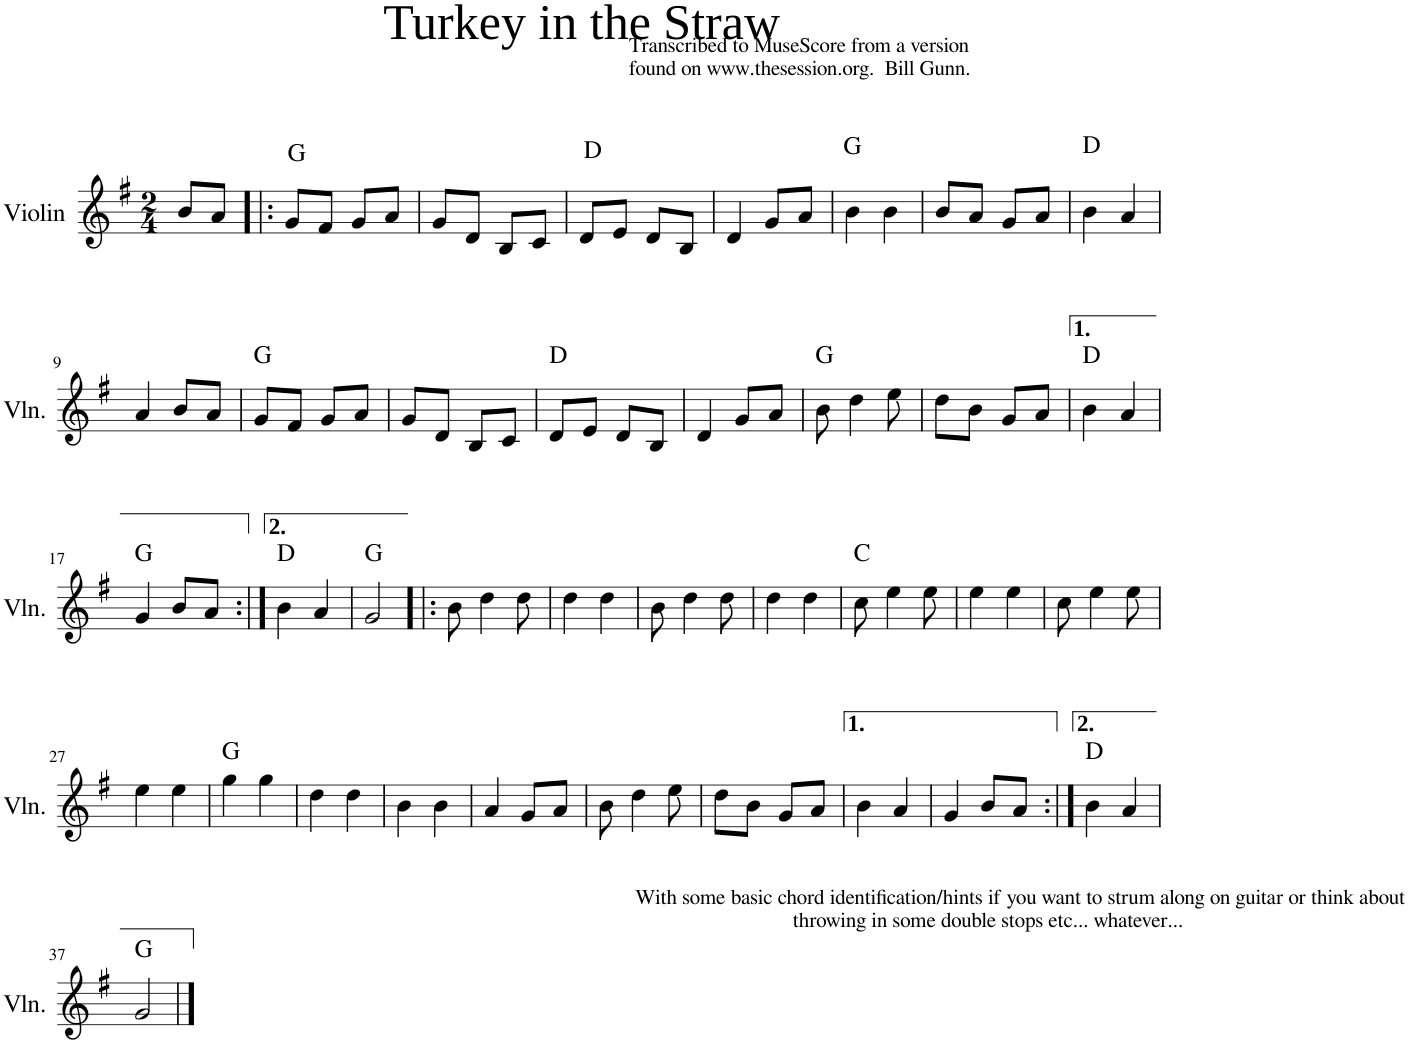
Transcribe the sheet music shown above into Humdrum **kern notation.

**kern	**harte
*part1	*part1
*staff1	*
*I"Violin	*
*I'Vln.	*
*clefG2	*
*k[f#]	*
*M2/4	*
=1	=1
8b/L	.
8a/J	.
=2!|:	=2!|:
8g/L	G:maj
8f#/J	.
8g/L	.
8a/J	.
=3	=3
8g/L	.
8d/J	.
8B/L	.
8c/J	.
=4	=4
8d/L	D:maj
8e/J	.
8d/L	.
8B/J	.
=5	=5
4d/	.
8g/L	.
8a/J	.
=6	=6
4b\	G:maj
4b\	.
=7	=7
8b/L	.
8a/J	.
8g/L	.
8a/J	.
=8	=8
4b\	D:maj
4a/	.
!!LO:LB:g=z
=9	=9
4a/	.
8b/L	.
8a/J	.
=10	=10
8g/L	G:maj
8f#/J	.
8g/L	.
8a/J	.
=11	=11
8g/L	.
8d/J	.
8B/L	.
8c/J	.
=12	=12
8d/L	D:maj
8e/J	.
8d/L	.
8B/J	.
=13	=13
4d/	.
8g/L	.
8a/J	.
=14	=14
8b\	G:maj
4dd\	.
8ee\	.
=15	=15
8dd\L	.
8b\J	.
8g/L	.
8a/J	.
=16	=16
4b\	D:maj
4a/	.
!!LO:LB:g=z
=17	=17
4g/	G:maj
8b/L	.
8a/J	.
=18:|!	=18:|!
4b\	D:maj
4a/	.
=19	=19
2g/	G:maj
=20!|:	=20!|:
8b\	.
4dd\	.
8dd\	.
=21	=21
4dd\	.
4dd\	.
=22	=22
8b\	.
4dd\	.
8dd\	.
=23	=23
4dd\	.
4dd\	.
=24	=24
8cc\	C:maj
4ee\	.
8ee\	.
=25	=25
4ee\	.
4ee\	.
=26	=26
8cc\	.
4ee\	.
8ee\	.
!!LO:LB:g=z
=27	=27
4ee\	.
4ee\	.
=28	=28
4gg\	G:maj
4gg\	.
=29	=29
4dd\	.
4dd\	.
=30	=30
4b\	.
4b\	.
=31	=31
4a/	.
8g/L	.
8a/J	.
=32	=32
!LO:TX:b:t=With some basic chord identification/hints if you want to strum along on guitar or think about	!
!LO:TX:b:t=throwing in some double stops etc... whatever...	!
8b\	.
4dd\	.
8ee\	.
=33	=33
8dd\L	.
8b\J	.
8g/L	.
8a/J	.
=34	=34
4b\	.
4a/	.
=35	=35
4g/	.
8b/L	.
8a/J	.
=36:|!	=36:|!
4b\	D:maj
4a/	.
!!LO:LB:g=z
=37	=37
2g/	G:maj
==	==
*-	*-
